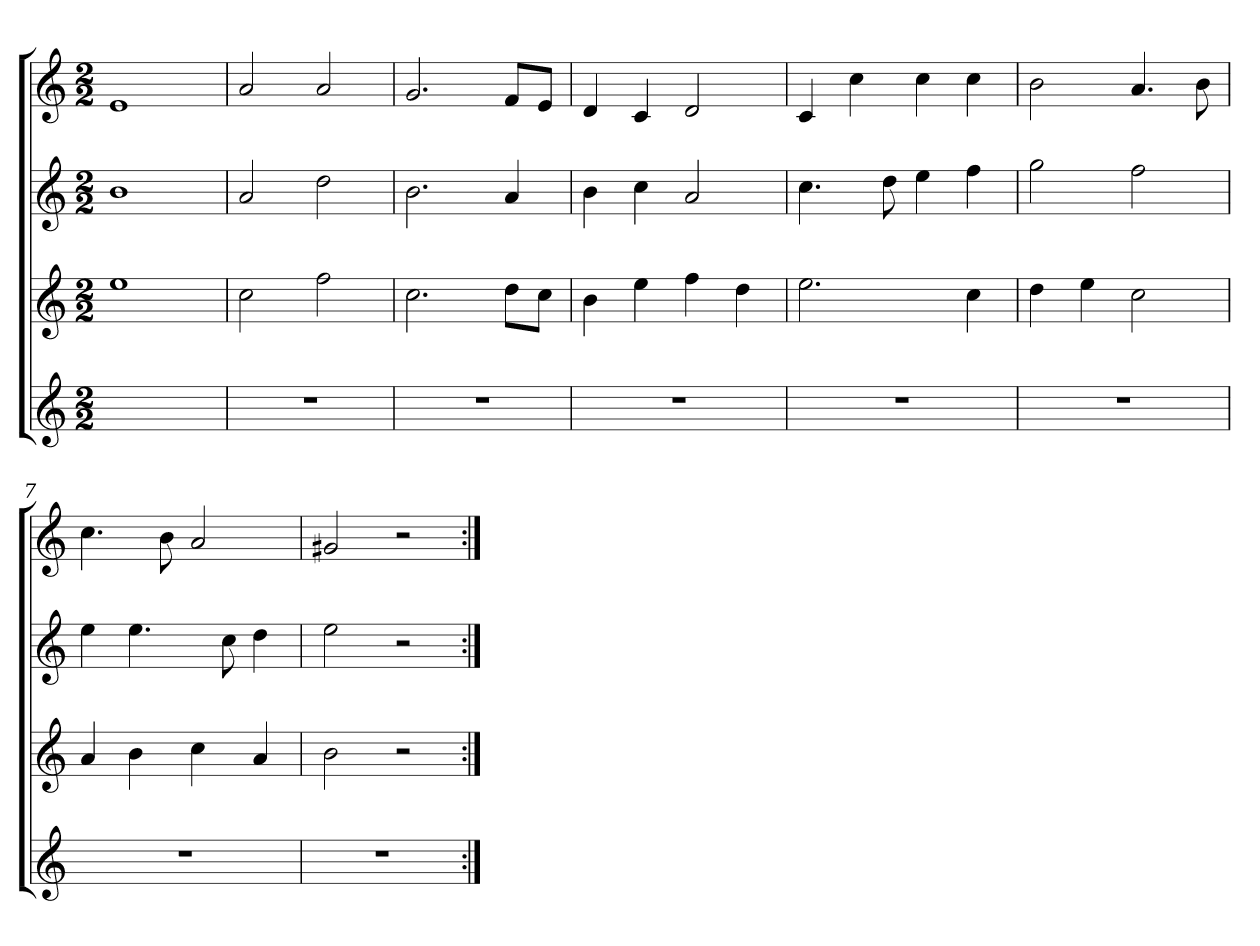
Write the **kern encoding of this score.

**kern	**kern	**kern	**kern
*part4	*part3	*part2	*part1
*staff4	*staff3	*staff2	*staff1
*clefG2	*clefG2	*clefG2	*clefG2
*k[]	*k[]	*k[]	*k[]
*M2/2	*M2/2	*M2/2	*M2/2
*MM125	*MM125	*MM125	*MM125
=1	=1	=1	=1
1ryy	1ee	1b	1e
=2	=2	=2	=2
1r	2cc\	2a/	2a/
.	2ff\	2dd\	2a/
=3	=3	=3	=3
1r	2.cc\	2.b\	2.g/
.	8dd\L	4a/	8f/L
.	8cc\J	.	8e/J
=4	=4	=4	=4
1r	4b\	4b\	4d/
.	4ee\	4cc\	4c/
.	4ff\	2a/	2d/
.	4dd\	.	.
=5	=5	=5	=5
1r	2.ee\	4.cc\	4c/
.	.	.	4cc\
.	.	8dd\	.
.	.	4ee\	4cc\
.	4cc\	4ff\	4cc\
=6	=6	=6	=6
1r	4dd\	2gg\	2b\
.	4ee\	.	.
.	2cc\	2ff\	4.a/
.	.	.	8b\
=7	=7	=7	=7
1r	4a/	4ee\	4.cc\
.	4b\	4.ee\	.
.	.	.	8b\
.	4cc\	.	2a/
.	.	8cc\	.
.	4a/	4dd\	.
=8	=8	=8	=8
1r	2b\	2ee\	2g#X/
.	2r	2r	2r
=:|!	=:|!	=:|!	=:|!
*-	*-	*-	*-
